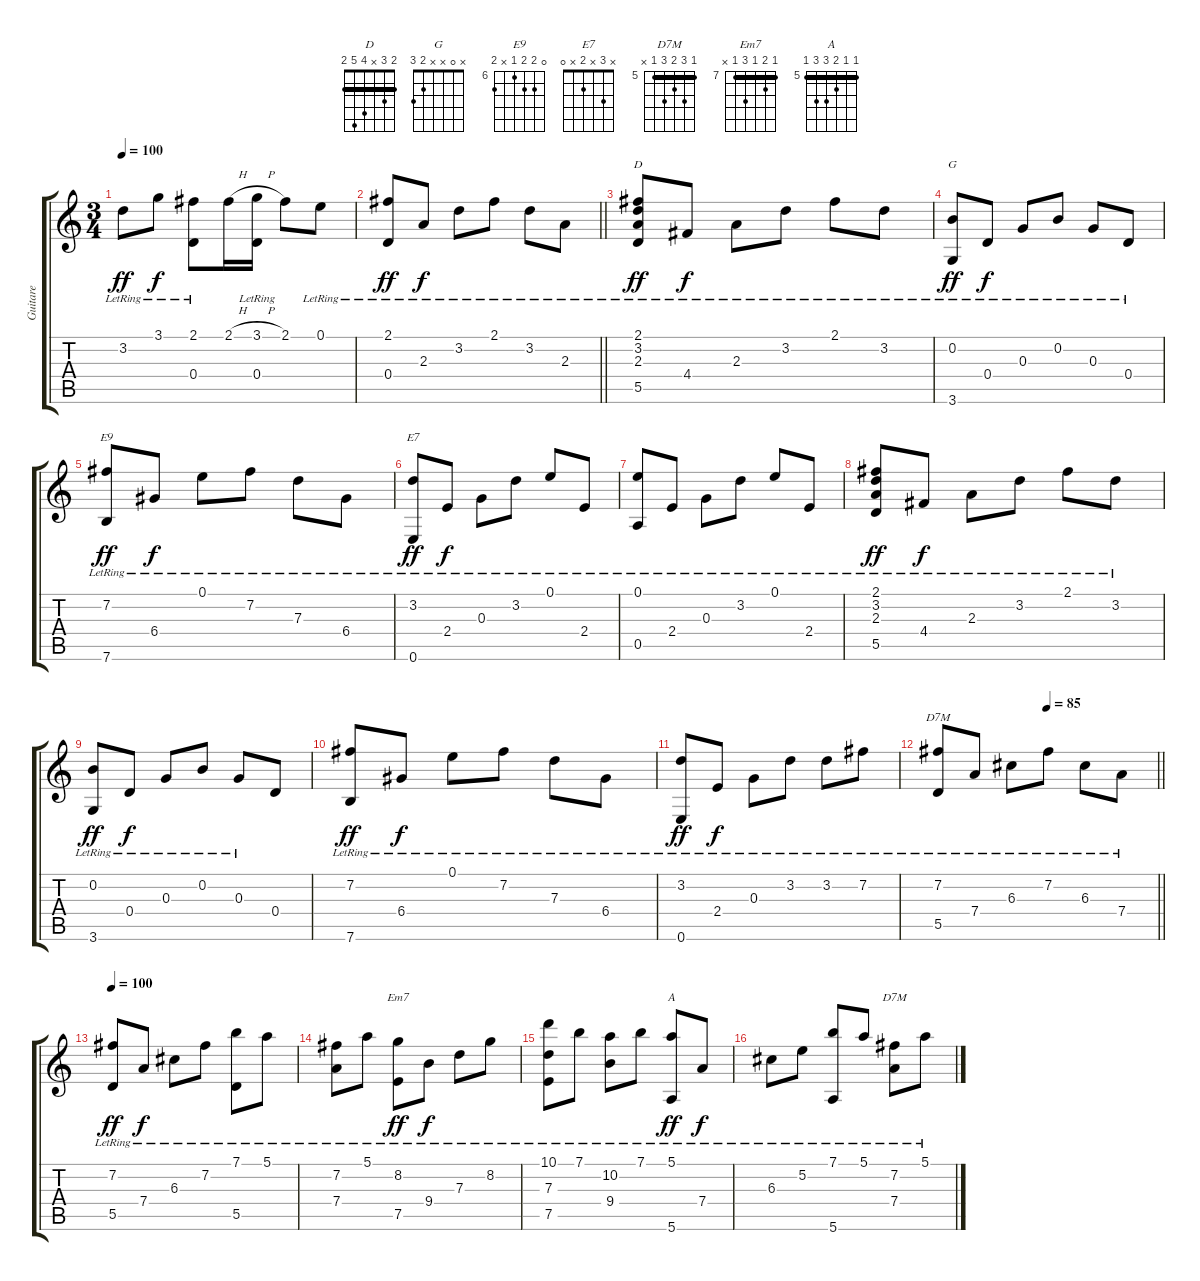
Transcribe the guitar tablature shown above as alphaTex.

\track ("Guitare" "Guitare") {instrument acousticguitarnylon}
\staff {score tabs}
\tuning (E4 B3 G3 D3 A2 E2) {hide}
\chord ("D" 2 3 x 4 5 2) {barre 2}
\chord ("G" x 0 x x 2 3)
\chord ("E9" 0 7 7 6 x 7) {firstfret 6}
\chord ("E7" x 3 x 2 x 0)
\chord ("D7M" 5 7 6 7 5 5) {firstfret 5 barre 5}
\chord ("Em7" 7 8 7 9 7 x) {firstfret 7 barre 7}
\chord ("A" 5 5 6 7 7 5) {firstfret 5 barre 5}
\chord ("D7M" 5 7 6 7 5 x) {firstfret 5 barre 5}
\ts (3 4)
\tempo 100
\clef g2
\ks c
3.2{lr}.8{dy ff} 3.1{lr}.8{dy f} (2.1{lr} 0.4{lr}).8 2.1{h}.16 (3.1{h} 0.4{lr}).16 2.1.8 0.1{lr}.8 |
\barLineRight lightlight
(2.1{lr} 0.4{lr}).8{dy ff} 2.3{lr}.8{dy f} 3.2{lr}.8 2.1{lr}.8 3.2{lr}.8 2.3{lr}.8 |
(2.1{lr} 3.2{lr} 2.3{lr} 5.5{lr}).8{ch "D" dy ff} 4.4{lr}.8{dy f} 2.3{lr}.8 3.2{lr}.8 2.1{lr}.8 3.2{lr}.8 |
(0.2{lr} 3.6{lr}).8{ch "G" dy ff} 0.4{lr}.8{dy f} 0.3{lr}.8 0.2{lr}.8 0.3{lr}.8 0.4{lr}.8 |
(7.2{lr} 7.6{lr}).8{ch "E9" dy ff} 6.4{lr}.8{dy f} 0.1{lr}.8 7.2{lr}.8 7.3{lr}.8 6.4{lr}.8 |
(3.2{lr} 0.6{lr}).8{ch "E7" dy ff} 2.4{lr}.8{dy f} 0.3{lr}.8 3.2{lr}.8 0.1{lr}.8 2.4{lr}.8 |
(0.1{lr} 0.5{lr}).8 2.4{lr}.8 0.3{lr}.8 3.2{lr}.8 0.1{lr}.8 2.4{lr}.8 |
(2.1{lr} 3.2{lr} 2.3{lr} 5.5{lr}).8{dy ff} 4.4{lr}.8{dy f} 2.3{lr}.8 3.2{lr}.8 2.1{lr}.8 3.2{lr}.8 |
(0.2{lr} 3.6{lr}).8{dy ff} 0.4{lr}.8{dy f} 0.3{lr}.8 0.2{lr}.8 0.3{lr}.8 0.4.8 |
(7.2{lr} 7.6{lr}).8{dy ff} 6.4{lr}.8{dy f} 0.1{lr}.8 7.2{lr}.8 7.3{lr}.8 6.4{lr}.8 |
(3.2{lr} 0.6{lr}).8{dy ff} 2.4{lr}.8{dy f} 0.3{lr}.8 3.2{lr}.8 3.2{lr}.8 7.2{lr}.8 |
\tempo (85 0.5)
\barLineRight lightlight
(7.2{lr} 5.5{lr}).8{ch "D7M"} 7.4{lr}.8 6.3{lr}.8 7.2{lr}.8 6.3{lr}.8 7.4{lr}.8 |
\tempo 100
(7.2{lr} 5.5{lr}).8{dy ff} 7.4{lr}.8{dy f} 6.3{lr}.8 7.2{lr}.8 (7.1{lr} 5.5{lr}).8 5.1{lr}.8 |
(7.2{lr} 7.4{lr}).8 5.1{lr}.8 (8.2{lr} 7.5{lr}).8{ch "Em7" dy ff} 9.4{lr}.8{dy f} 7.3{lr}.8 8.2{lr}.8 |
(10.1{lr} 7.3{lr} 7.5{lr}).8 7.1{lr}.8 (10.2{lr} 9.4{lr}).8 7.1{lr}.8 (5.1{lr} 5.6{lr}).8{ch "A" dy ff} 7.4{lr}.8{dy f} |
6.3{lr}.8 5.2{lr}.8 (7.1{lr} 5.6{lr}).8 5.1{lr}.8 (7.2{lr} 7.4{lr}).8{ch "D7M"} 5.1{lr}.8
